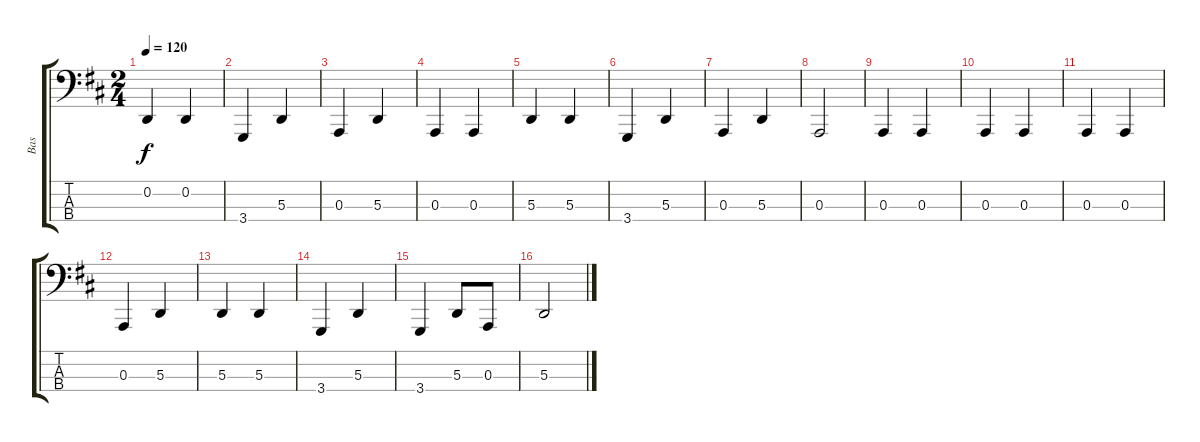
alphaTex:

\track ("Bas" "Bas") {instrument cello}
\staff {score tabs}
\tuning (G2 D2 A1 E1) {hide}
\ts (2 4)
\tempo 120
\clef f4
\ks d
0.2.4{dy f instrument cello} 0.2.4 |
3.4.4 5.3.4 |
0.3.4 5.3.4 |
0.3.4 0.3.4 |
5.3.4 5.3.4 |
3.4.4 5.3.4 |
0.3.4 5.3.4 |
0.3.2 |
0.3.4 0.3.4 |
0.3.4 0.3.4 |
0.3.4 0.3.4 |
0.3.4 5.3.4 |
5.3.4 5.3.4 |
3.4.4 5.3.4 |
3.4.4 5.3.8 0.3.8 |
5.3.2
